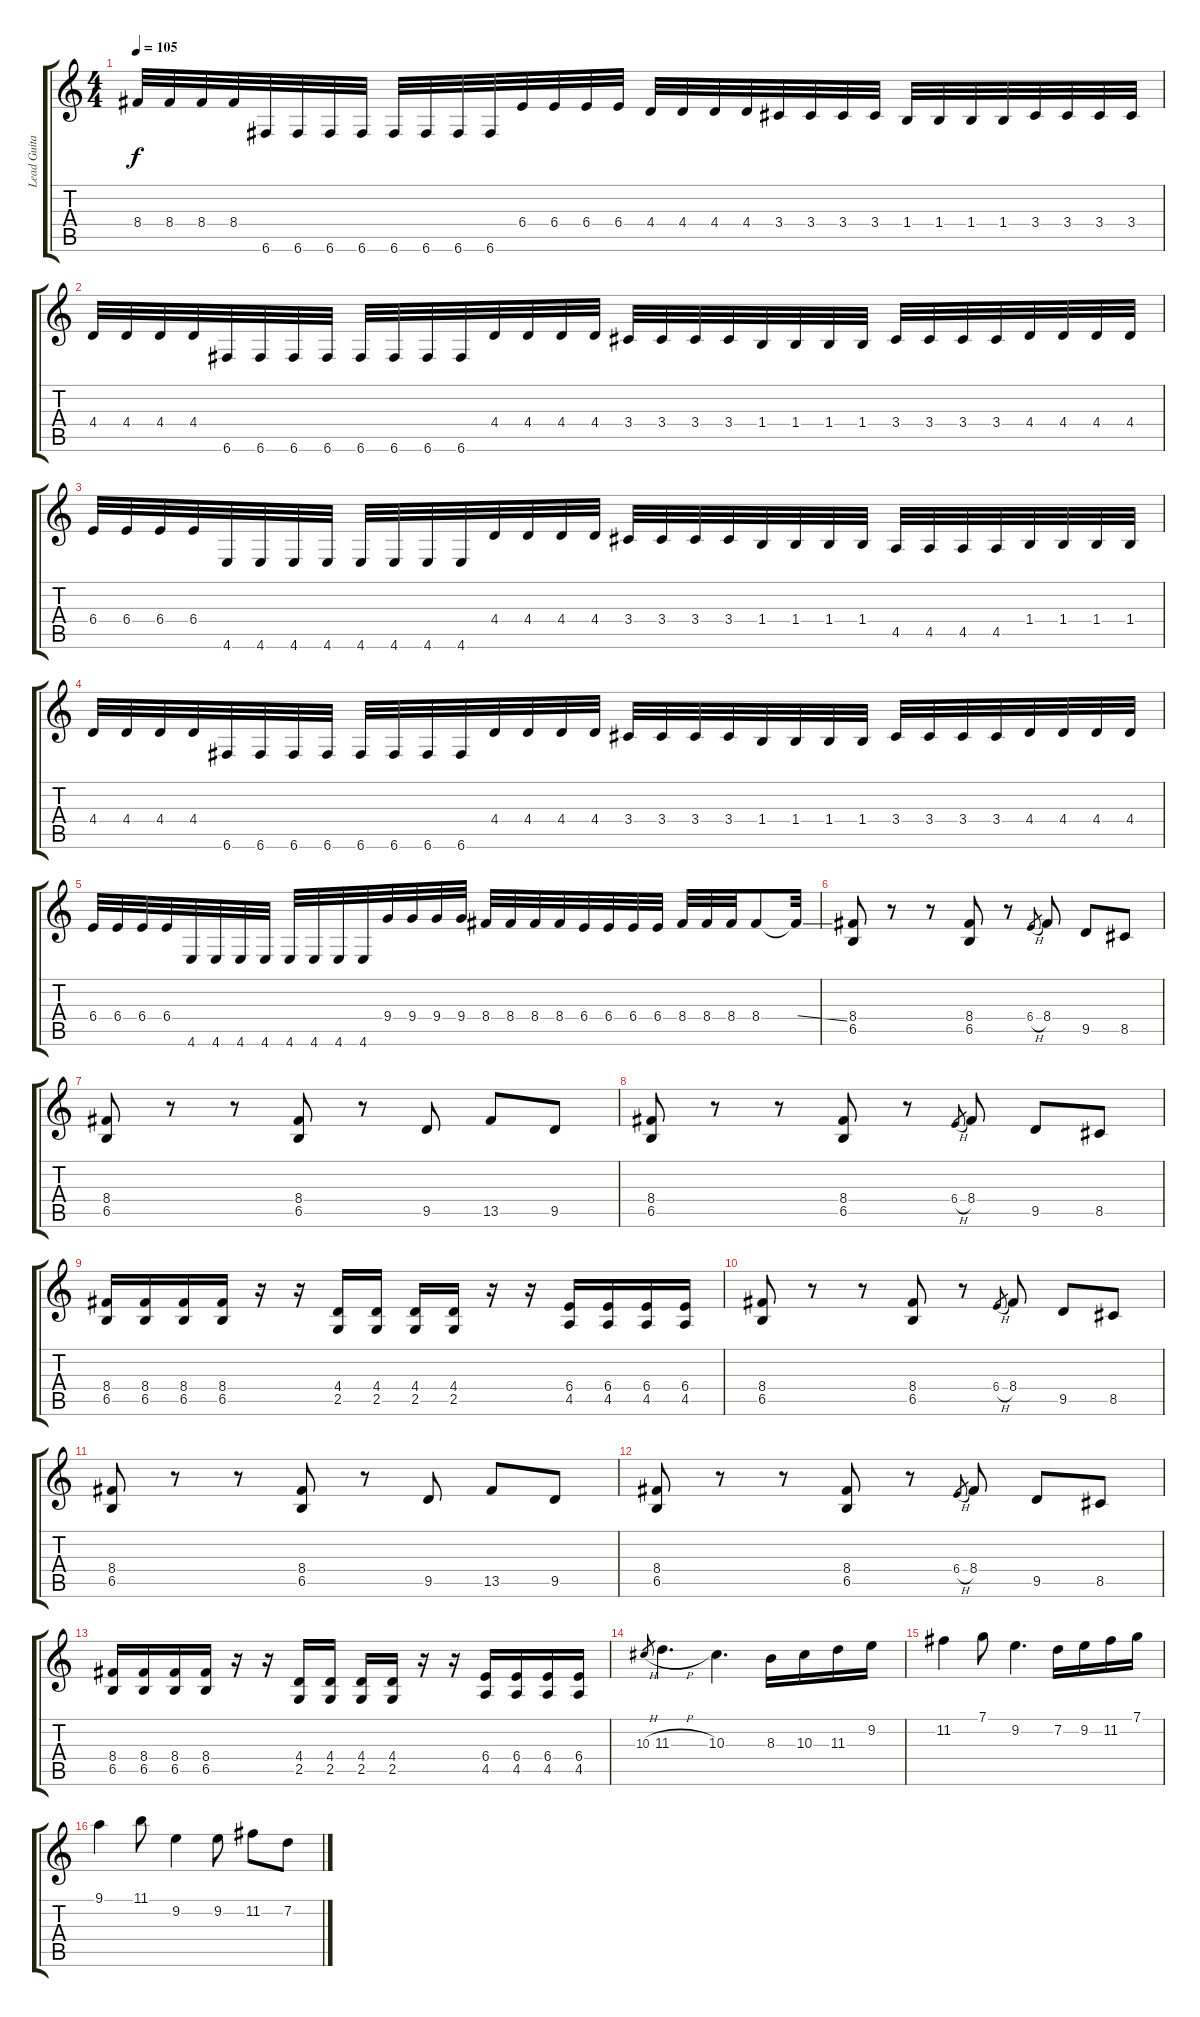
\track ("Lead Guitar" "Lead Guita") {instrument distortionguitar}
\staff {score tabs}
\tuning (C4 G3 Eb3 Bb2 F2 C2) {hide}
\ts (4 4)
\tempo 105
\clef g2
\ks c
8.4.32{dy f} 8.4.32 8.4.32 8.4.32 6.6.32 6.6.32 6.6.32 6.6.32 6.6.32 6.6.32 6.6.32 6.6.32 6.4.32 6.4.32 6.4.32 6.4.32 4.4.32 4.4.32 4.4.32 4.4.32 3.4.32 3.4.32 3.4.32 3.4.32 1.4.32 1.4.32 1.4.32 1.4.32 3.4.32 3.4.32 3.4.32 3.4.32 |
4.4.32 4.4.32 4.4.32 4.4.32 6.6.32 6.6.32 6.6.32 6.6.32 6.6.32 6.6.32 6.6.32 6.6.32 4.4.32 4.4.32 4.4.32 4.4.32 3.4.32 3.4.32 3.4.32 3.4.32 1.4.32 1.4.32 1.4.32 1.4.32 3.4.32 3.4.32 3.4.32 3.4.32 4.4.32 4.4.32 4.4.32 4.4.32 |
6.4.32 6.4.32 6.4.32 6.4.32 4.6.32 4.6.32 4.6.32 4.6.32 4.6.32 4.6.32 4.6.32 4.6.32 4.4.32 4.4.32 4.4.32 4.4.32 3.4.32 3.4.32 3.4.32 3.4.32 1.4.32 1.4.32 1.4.32 1.4.32 4.5.32 4.5.32 4.5.32 4.5.32 1.4.32 1.4.32 1.4.32 1.4.32 |
4.4.32 4.4.32 4.4.32 4.4.32 6.6.32 6.6.32 6.6.32 6.6.32 6.6.32 6.6.32 6.6.32 6.6.32 4.4.32 4.4.32 4.4.32 4.4.32 3.4.32 3.4.32 3.4.32 3.4.32 1.4.32 1.4.32 1.4.32 1.4.32 3.4.32 3.4.32 3.4.32 3.4.32 4.4.32 4.4.32 4.4.32 4.4.32 |
6.4.32 6.4.32 6.4.32 6.4.32 4.6.32 4.6.32 4.6.32 4.6.32 4.6.32 4.6.32 4.6.32 4.6.32 9.4.32 9.4.32 9.4.32 9.4.32 8.4.32 8.4.32 8.4.32 8.4.32 6.4.32 6.4.32 6.4.32 6.4.32 8.4.32 8.4.32 8.4.32 8.4.8 8.4{ss t}.32 |
(8.4 6.5).8 r.8 r.8 (8.4 6.5).8 r.8 6.4{h}.8{gr} 8.4.8 9.5.8 8.5.8 |
(8.4 6.5).8 r.8 r.8 (8.4 6.5).8 r.8 9.5.8 13.5.8 9.5.8 |
(8.4 6.5).8 r.8 r.8 (8.4 6.5).8 r.8 6.4{h}.8{gr} 8.4.8 9.5.8 8.5.8 |
(8.4 6.5).16 (8.4 6.5).16 (8.4 6.5).16 (8.4 6.5).16 r.16 r.16 (4.4 2.5).16 (4.4 2.5).16 (4.4 2.5).16 (4.4 2.5).16 r.16 r.16 (6.4 4.5).16 (6.4 4.5).16 (6.4 4.5).16 (6.4 4.5).16 |
(8.4 6.5).8 r.8 r.8 (8.4 6.5).8 r.8 6.4{h}.8{gr} 8.4.8 9.5.8 8.5.8 |
(8.4 6.5).8 r.8 r.8 (8.4 6.5).8 r.8 9.5.8 13.5.8 9.5.8 |
(8.4 6.5).8 r.8 r.8 (8.4 6.5).8 r.8 6.4{h}.8{gr} 8.4.8 9.5.8 8.5.8 |
(8.4 6.5).16 (8.4 6.5).16 (8.4 6.5).16 (8.4 6.5).16 r.16 r.16 (4.4 2.5).16 (4.4 2.5).16 (4.4 2.5).16 (4.4 2.5).16 r.16 r.16 (6.4 4.5).16 (6.4 4.5).16 (6.4 4.5).16 (6.4 4.5).16 |
10.3{h}.8{gr} 11.3{h}.4{d} 10.3.4{d} 8.3.16 10.3.16 11.3.16 9.2.16 |
11.2.4 7.1.8 9.2.4{d} 7.2.16 9.2.16 11.2.16 7.1.16 |
9.1.4 11.1.8 9.2.4 9.2.8 11.2.8 7.2.8
